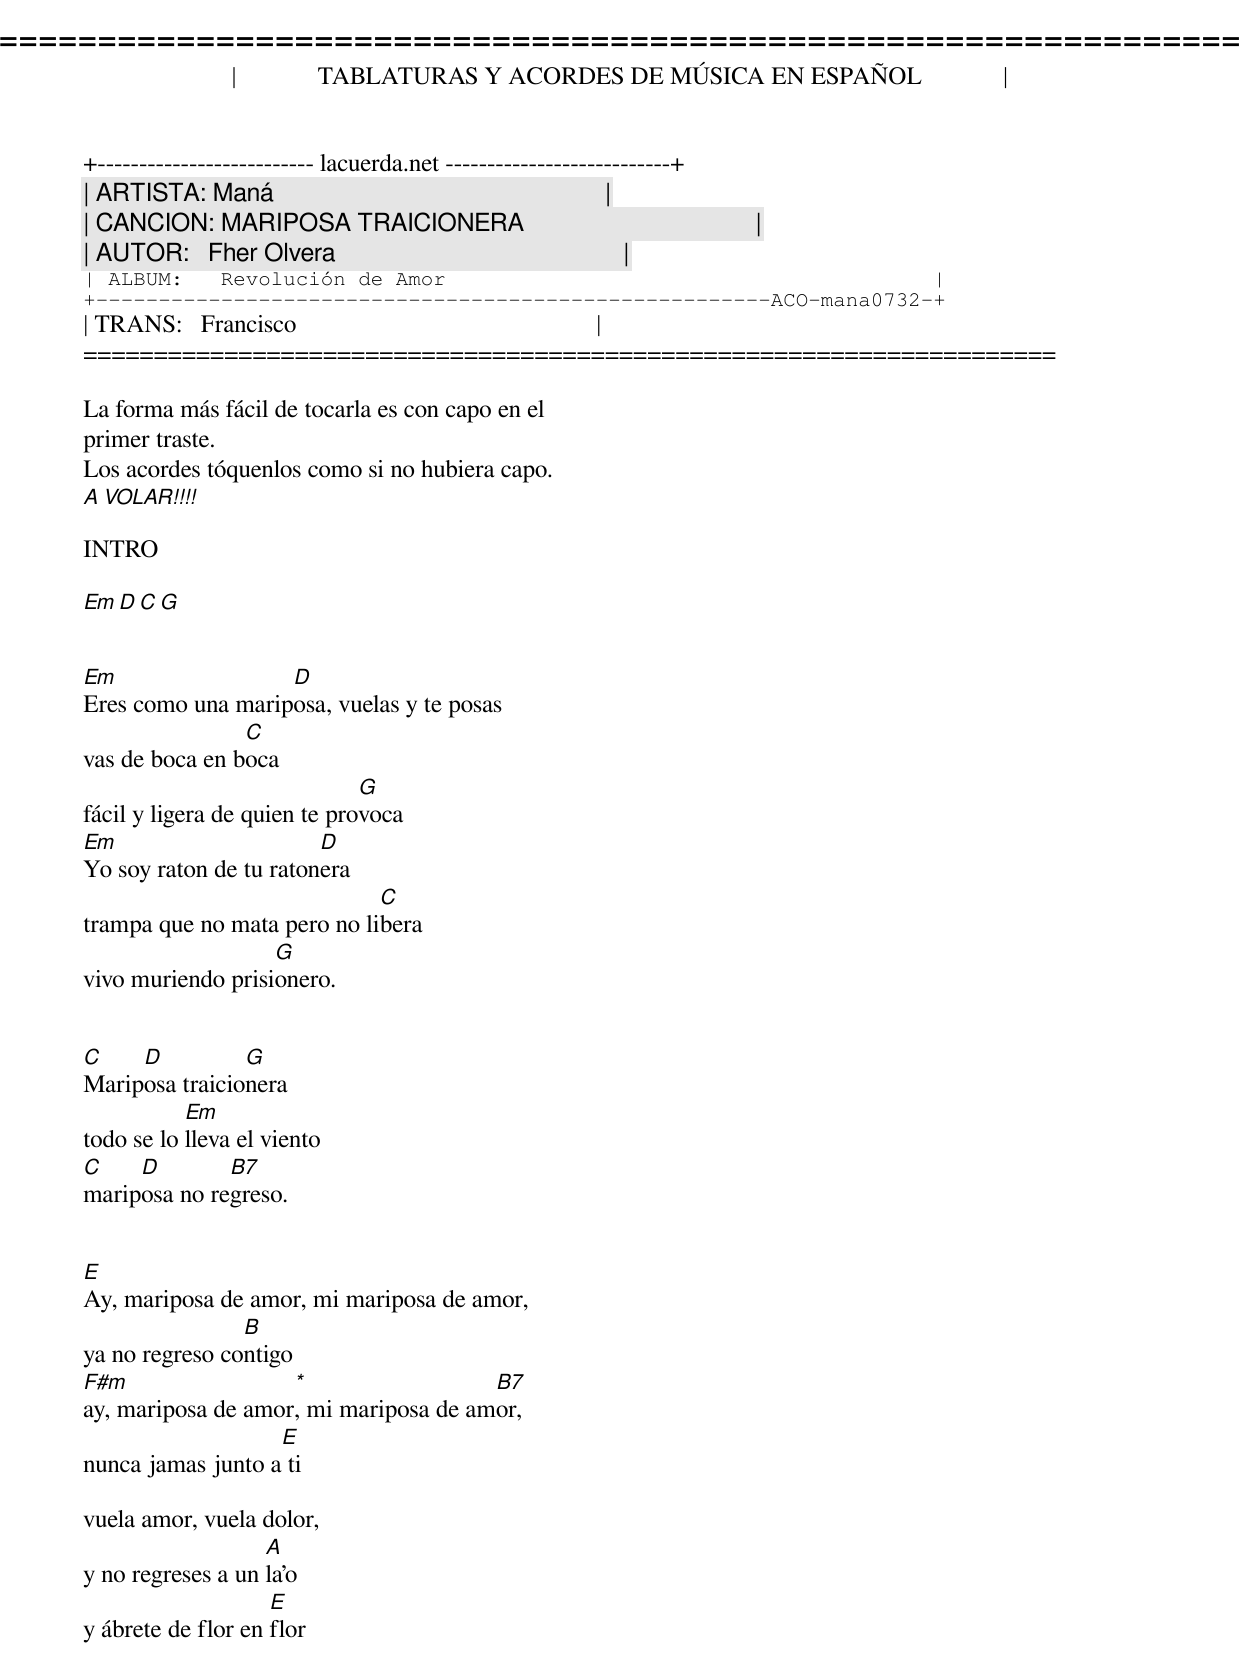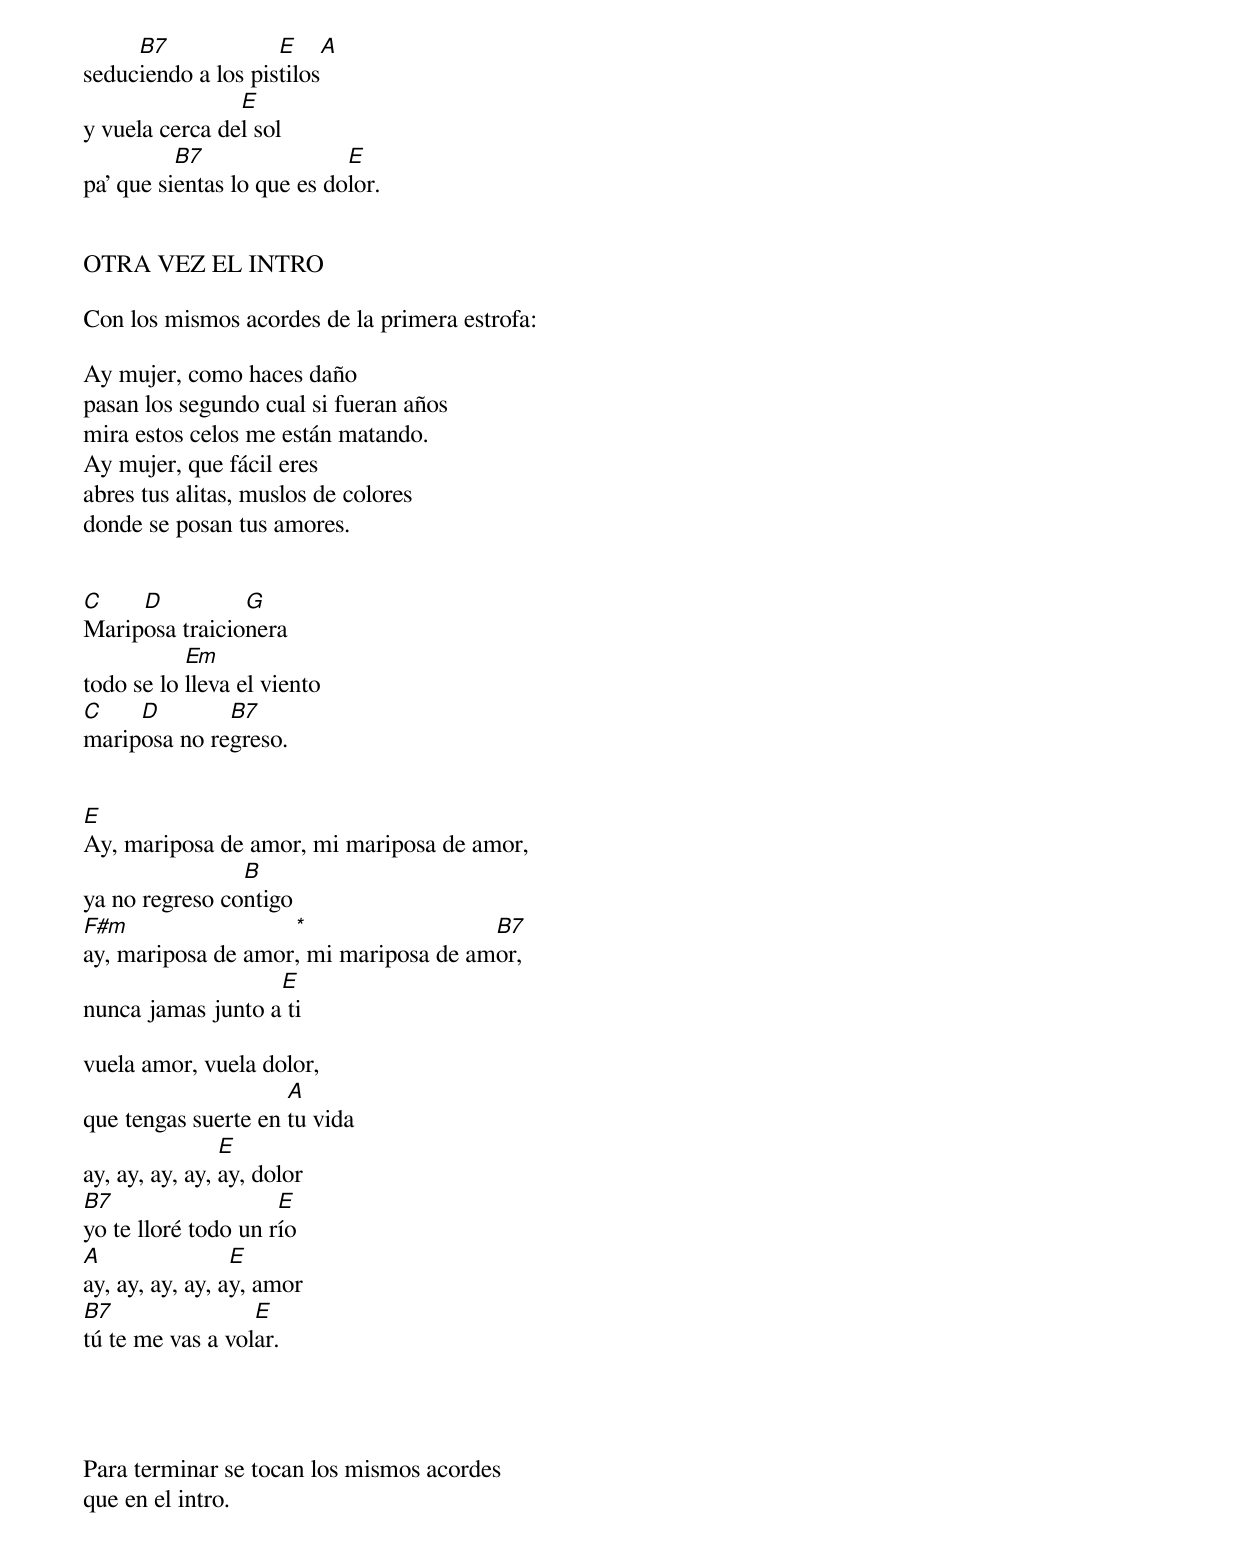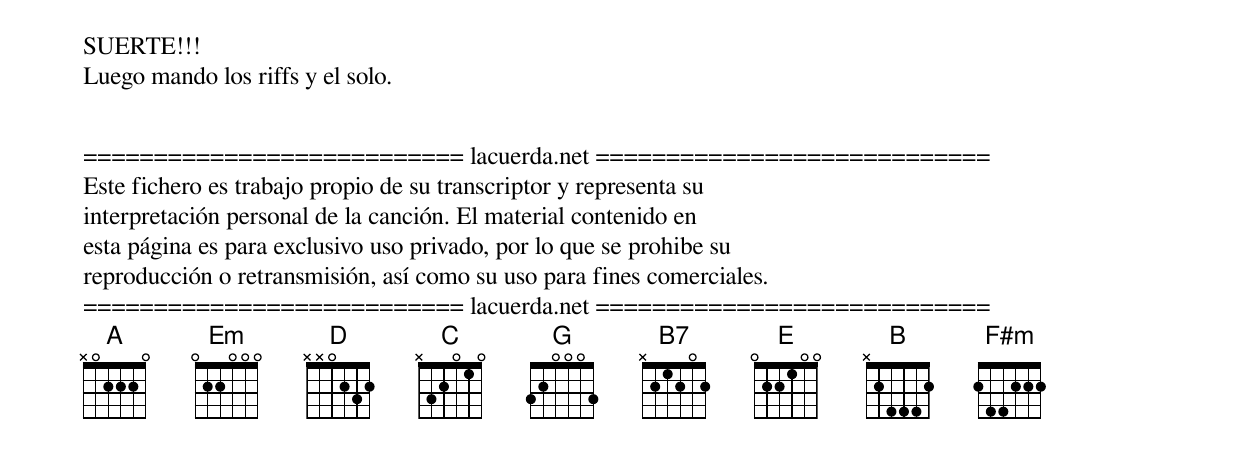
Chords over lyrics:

=====================================================================
|             TABLATURAS Y ACORDES DE MÚSICA EN ESPAÑOL             |
+-------------------------- lacuerda.net ---------------------------+
| ARTISTA: Maná                                                     |
| CANCION: MARIPOSA TRAICIONERA                                     |
| AUTOR:   Fher Olvera                                              |
| ALBUM:   Revolución de Amor                                       |
+------------------------------------------------------ACO-mana0732-+
| TRANS:   Francisco                                                |
=====================================================================

La forma más fácil de tocarla es con capo en el
primer traste.
Los acordes tóquenlos como si no hubiera capo.
A VOLAR!!!!

INTRO

Em D C G


Em                 D
Eres como una mariposa, vuelas y te posas
                C
vas de boca en boca
                              G
fácil y ligera de quien te provoca
Em                      D
Yo soy raton de tu ratonera
                             C
trampa que no mata pero no libera
                   G
vivo muriendo prisionero.


C    D          G
Mariposa traicionera
           Em
todo se lo lleva el viento
C    D        B7
mariposa no regreso.


E
Ay, mariposa de amor, mi mariposa de amor,
                B
ya no regreso contigo
F#m                 *                  B7
ay, mariposa de amor, mi mariposa de amor,
                   E
nunca jamas junto a ti

vuela amor, vuela dolor,
                   A
y no regreses a un la'o
                    E
y ábrete de flor en flor
     B7             E              A
seduciendo a los pistilos
                E
y vuela cerca del sol
          B7                E
pa' que sientas lo que es dolor.


OTRA VEZ EL INTRO

Con los mismos acordes de la primera estrofa:

Ay mujer, como haces daño
pasan los segundo cual si fueran años
mira estos celos me están matando.
Ay mujer, que fácil eres
abres tus alitas, muslos de colores
donde se posan tus amores.


C    D          G
Mariposa traicionera
           Em
todo se lo lleva el viento
C    D        B7
mariposa no regreso.


E
Ay, mariposa de amor, mi mariposa de amor,
                B
ya no regreso contigo
F#m                 *                  B7
ay, mariposa de amor, mi mariposa de amor,
                   E
nunca jamas junto a ti

vuela amor, vuela dolor,
                     A
que tengas suerte en tu vida
                E
ay, ay, ay, ay, ay, dolor
B7                   E
yo te lloré todo un río
A                E
ay, ay, ay, ay, ay, amor
B7                E
tú te me vas a volar.


*  A:002220
 ó A/B:022222
 ó incluso B:224442


Para terminar se tocan los mismos acordes
que en el intro.
SUERTE!!!
Luego mando los riffs y el solo.


=========================== lacuerda.net ============================
Este fichero es trabajo propio de su transcriptor y representa su
interpretación personal de la canción. El material contenido en
esta página es para exclusivo uso privado, por lo que se prohibe su
reproducción o retransmisión, así como su uso para fines comerciales.
=========================== lacuerda.net ============================
